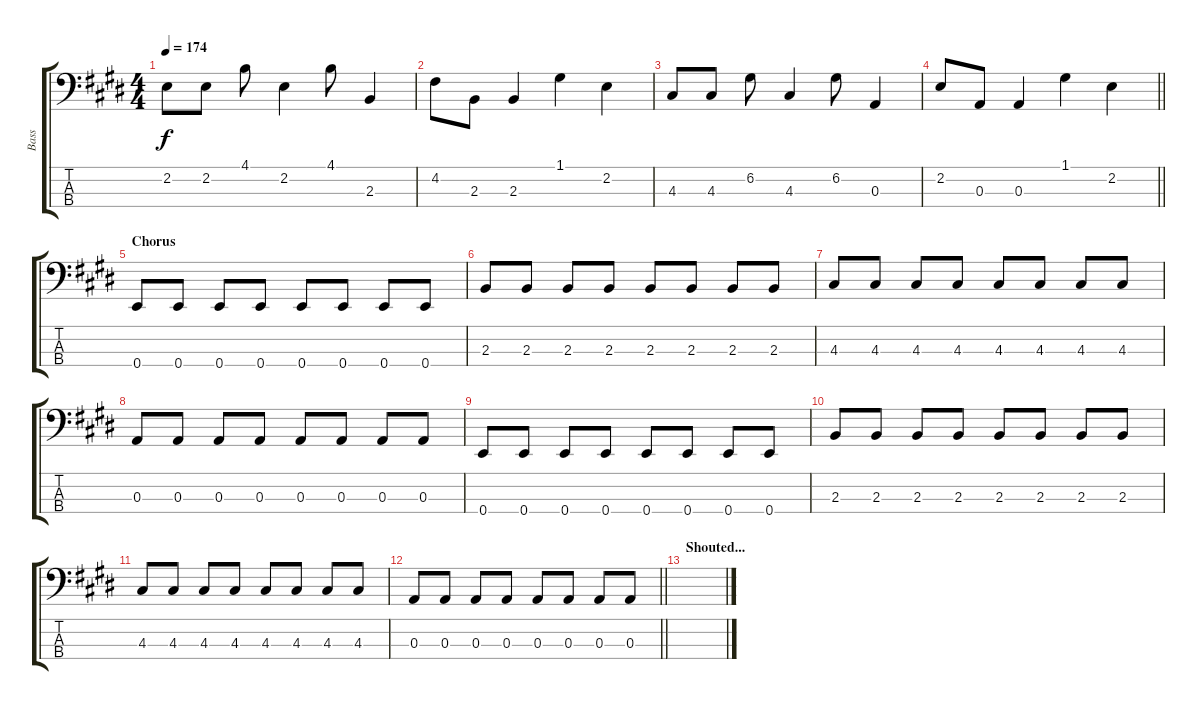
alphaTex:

\track ("Bass" "Bass") {instrument electricbasspick bank 255}
\staff {score tabs}
\tuning (G2 D2 A1 E1) {hide}
\ts (4 4)
\tempo 174
\clef f4
\ks e
2.2.8{dy f} 2.2.8 4.1.8 2.2.4 4.1.8 2.3.4 |
4.2.8 2.3.8 2.3.4 1.1.4 2.2.4 |
4.3.8 4.3.8 6.2.8 4.3.4 6.2.8 0.3.4 |
\barLineRight lightlight
2.2.8 0.3.8 0.3.4 1.1.4 2.2.4 |
\section ("" "Chorus")
0.4.8 0.4.8 0.4.8 0.4.8 0.4.8 0.4.8 0.4.8 0.4.8 |
2.3.8 2.3.8 2.3.8 2.3.8 2.3.8 2.3.8 2.3.8 2.3.8 |
4.3.8 4.3.8 4.3.8 4.3.8 4.3.8 4.3.8 4.3.8 4.3.8 |
0.3.8 0.3.8 0.3.8 0.3.8 0.3.8 0.3.8 0.3.8 0.3.8 |
0.4.8 0.4.8 0.4.8 0.4.8 0.4.8 0.4.8 0.4.8 0.4.8 |
2.3.8 2.3.8 2.3.8 2.3.8 2.3.8 2.3.8 2.3.8 2.3.8 |
4.3.8 4.3.8 4.3.8 4.3.8 4.3.8 4.3.8 4.3.8 4.3.8 |
\barLineRight lightlight
0.3.8 0.3.8 0.3.8 0.3.8 0.3.8 0.3.8 0.3.8 0.3.8 |
\section ("" "Shouted...")
